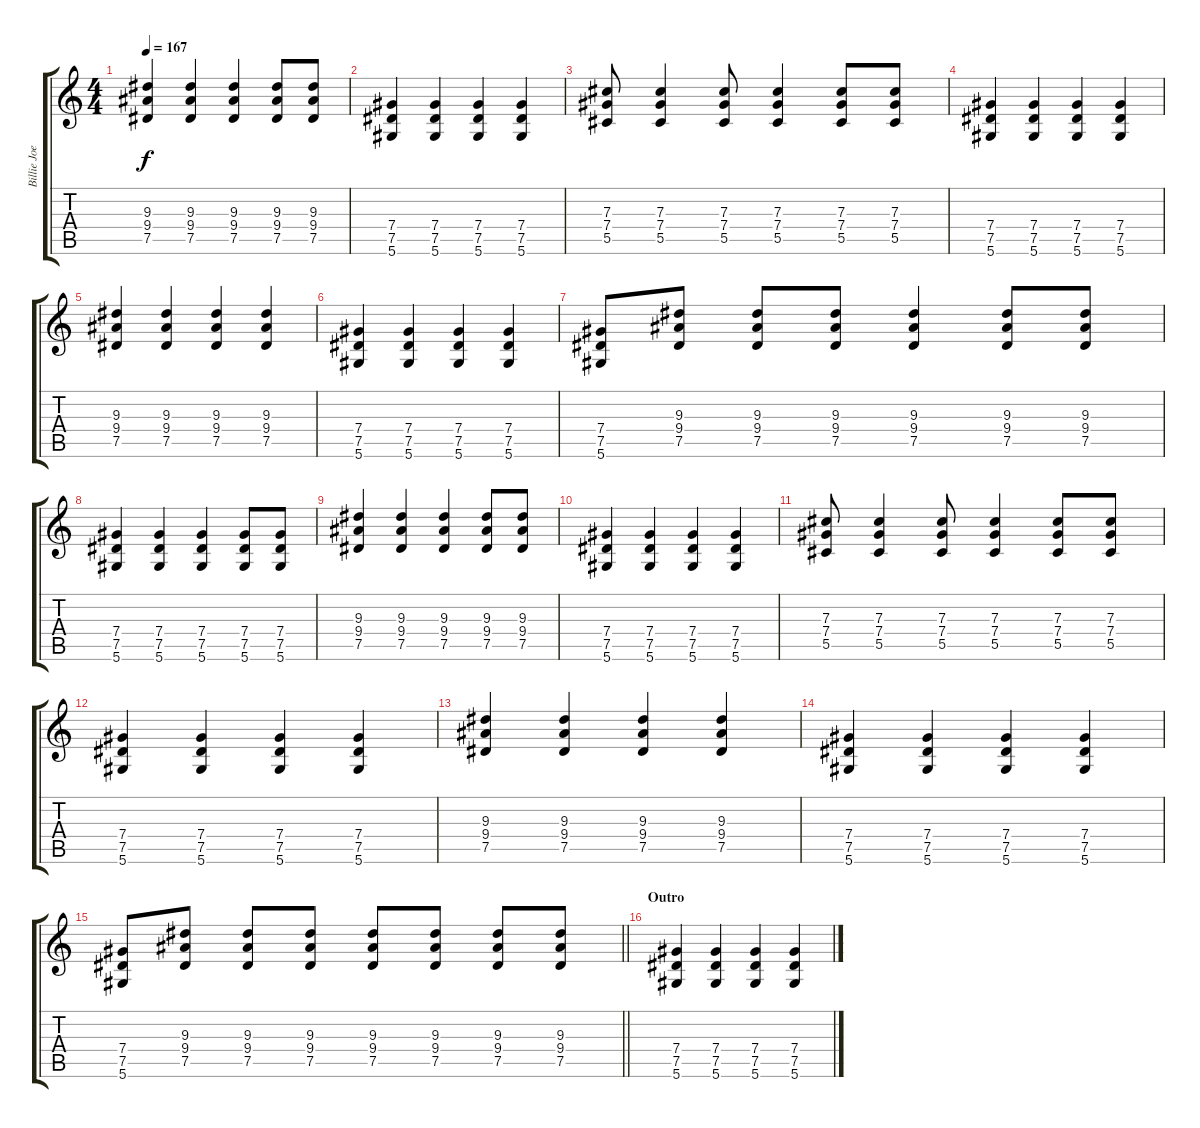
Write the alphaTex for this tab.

\track ("Billie Joe Armstrong - Guitar" "Billie Joe") {instrument distortionguitar}
\staff {score tabs}
\tuning (Eb4 Bb3 Gb3 Db3 Ab2 Eb2) {hide}
\ts (4 4)
\tempo 167
\clef g2
\ks c
(9.3 9.4 7.5).4{dy f} (9.3 9.4 7.5).4 (9.3 9.4 7.5).4 (9.3 9.4 7.5).8 (9.3 9.4 7.5).8 |
(7.4 7.5 5.6).4 (7.4 7.5 5.6).4 (7.4 7.5 5.6).4 (7.4 7.5 5.6).4 |
(7.3 7.4 5.5).8 (7.3 7.4 5.5).4 (7.3 7.4 5.5).8 (7.3 7.4 5.5).4 (7.3 7.4 5.5).8 (7.3 7.4 5.5).8 |
(7.4 7.5 5.6).4 (7.4 7.5 5.6).4 (7.4 7.5 5.6).4 (7.4 7.5 5.6).4 |
(9.3 9.4 7.5).4 (9.3 9.4 7.5).4 (9.3 9.4 7.5).4 (9.3 9.4 7.5).4 |
(7.4 7.5 5.6).4 (7.4 7.5 5.6).4 (7.4 7.5 5.6).4 (7.4 7.5 5.6).4 |
(7.4 7.5 5.6).8 (9.3 9.4 7.5).8 (9.3 9.4 7.5).8 (9.3 9.4 7.5).8 (9.3 9.4 7.5).4 (9.3 9.4 7.5).8 (9.3 9.4 7.5).8 |
(7.4 7.5 5.6).4 (7.4 7.5 5.6).4 (7.4 7.5 5.6).4 (7.4 7.5 5.6).8 (7.4 7.5 5.6).8 |
(9.3 9.4 7.5).4 (9.3 9.4 7.5).4 (9.3 9.4 7.5).4 (9.3 9.4 7.5).8 (9.3 9.4 7.5).8 |
(7.4 7.5 5.6).4 (7.4 7.5 5.6).4 (7.4 7.5 5.6).4 (7.4 7.5 5.6).4 |
(7.3 7.4 5.5).8 (7.3 7.4 5.5).4 (7.3 7.4 5.5).8 (7.3 7.4 5.5).4 (7.3 7.4 5.5).8 (7.3 7.4 5.5).8 |
(7.4 7.5 5.6).4 (7.4 7.5 5.6).4 (7.4 7.5 5.6).4 (7.4 7.5 5.6).4 |
(9.3 9.4 7.5).4 (9.3 9.4 7.5).4 (9.3 9.4 7.5).4 (9.3 9.4 7.5).4 |
(7.4 7.5 5.6).4 (7.4 7.5 5.6).4 (7.4 7.5 5.6).4 (7.4 7.5 5.6).4 |
\barLineRight lightlight
(7.4 7.5 5.6).8 (9.3 9.4 7.5).8 (9.3 9.4 7.5).8 (9.3 9.4 7.5).8 (9.3 9.4 7.5).8 (9.3 9.4 7.5).8 (9.3 9.4 7.5).8 (9.3 9.4 7.5).8 |
\section ("" "Outro")
(7.4 7.5 5.6).4 (7.4 7.5 5.6).4 (7.4 7.5 5.6).4 (7.4 7.5 5.6).4
